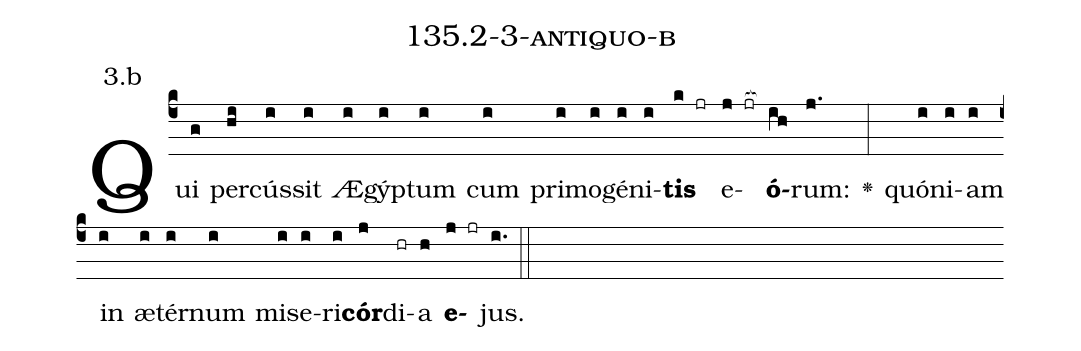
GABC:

name: 135.2-3-antiquo-b;
annotation: 3.b;
%%
(c4)Qui(g) per(hi)cús(i)sit(i) Æ(i)gýp(i)tum(i) cum(i) pri(i)mo(i)gé(i)ni(i)<b>tis</b>(k jr) e(j jr[ocb:1{])<b>ó</b>(ih[ocb:0}])rum:(j.) <v>\greheightstar</v>(:) quón(i)i(i)am(i) in(i) æ(i)tér(i)num(i) mi(i)se(i)ri(i)<b>cór</b>(j)di(hr)a(h) <b>e</b>(j jr)jus.(i.) (::)


%E(i) u(i) o(j) u(h) a(j) e.(i.) (::)
